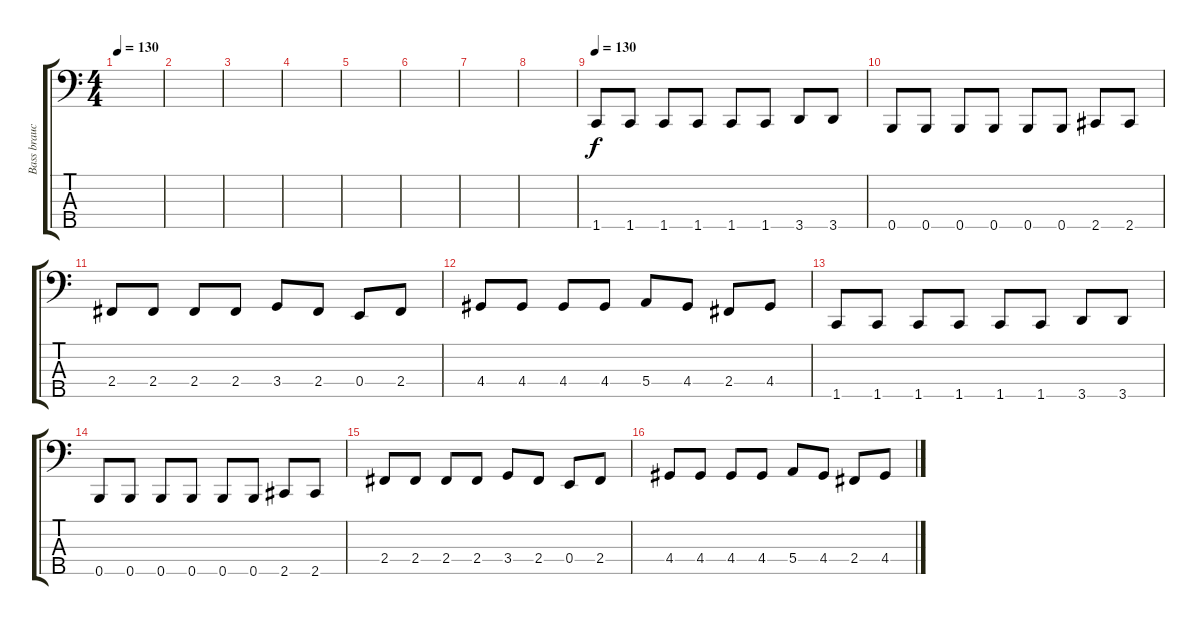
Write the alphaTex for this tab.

\track ("Bass brauchma auch noch" "Bass brauc") {instrument electricbasspick}
\staff {score tabs}
\tuning (G2 D2 A1 E1 B0) {hide}
\ts (4 4)
\tempo 130
\clef f4
\ks c
|
|
|
|
|
|
|
|
\tempo 130
1.5.8 1.5.8 1.5.8 1.5.8 1.5.8 1.5.8 3.5.8 3.5.8 |
0.5.8 0.5.8 0.5.8 0.5.8 0.5.8 0.5.8 2.5.8 2.5.8 |
2.4.8 2.4.8 2.4.8 2.4.8 3.4.8 2.4.8 0.4.8 2.4.8 |
4.4.8 4.4.8 4.4.8 4.4.8 5.4.8 4.4.8 2.4.8 4.4.8 |
1.5.8 1.5.8 1.5.8 1.5.8 1.5.8 1.5.8 3.5.8 3.5.8 |
0.5.8 0.5.8 0.5.8 0.5.8 0.5.8 0.5.8 2.5.8 2.5.8 |
2.4.8 2.4.8 2.4.8 2.4.8 3.4.8 2.4.8 0.4.8 2.4.8 |
4.4.8 4.4.8 4.4.8 4.4.8 5.4.8 4.4.8 2.4.8 4.4.8
